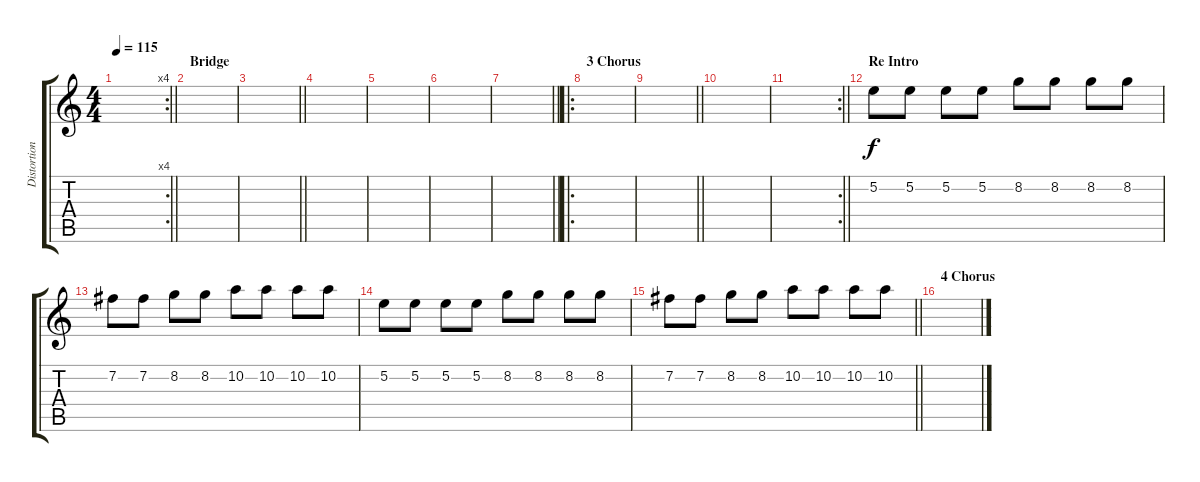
\track ("Distortion" "Distortion") {instrument distortionguitar}
\staff {score tabs}
\tuning (E4 B3 G3 D3 A2 E2) {hide}
\rc 4
\ts (4 4)
\tempo 115
\clef g2
\barLineRight lightlight
\ks c
|
\section ("" "Bridge")
|
\barLineRight lightlight
|
|
|
|
\barLineRight lightlight
|
\ro
\section ("" "3 Chorus")
|
\barLineRight lightlight
|
|
\rc 2
\barLineRight lightlight
|
\section ("" "Re Intro")
5.2.8 5.2.8 5.2.8 5.2.8 8.2.8 8.2.8 8.2.8 8.2.8 |
7.2.8 7.2.8 8.2.8 8.2.8 10.2.8 10.2.8 10.2.8 10.2.8 |
5.2.8 5.2.8 5.2.8 5.2.8 8.2.8 8.2.8 8.2.8 8.2.8 |
\barLineRight lightlight
7.2.8 7.2.8 8.2.8 8.2.8 10.2.8 10.2.8 10.2.8 10.2.8 |
\section ("" "4 Chorus")
